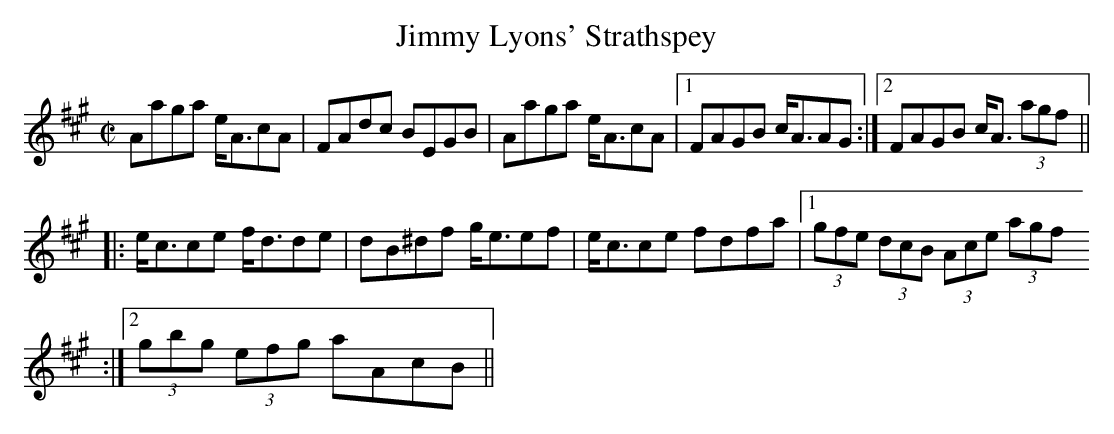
X:1
T:Jimmy Lyons' Strathspey
M:C|
K:A
Aaga e<AcA|FAdc BEGB|Aaga e<AcA|1 FAGB c<AAG:|2 FAGB c<A (3agf||
|:e<cce f<dde|dB^df g<eef|e<cce fdfa|1 (3gfe (3dcB (3Ace (3agf
:|2 (3gbg (3efg aAcB||
